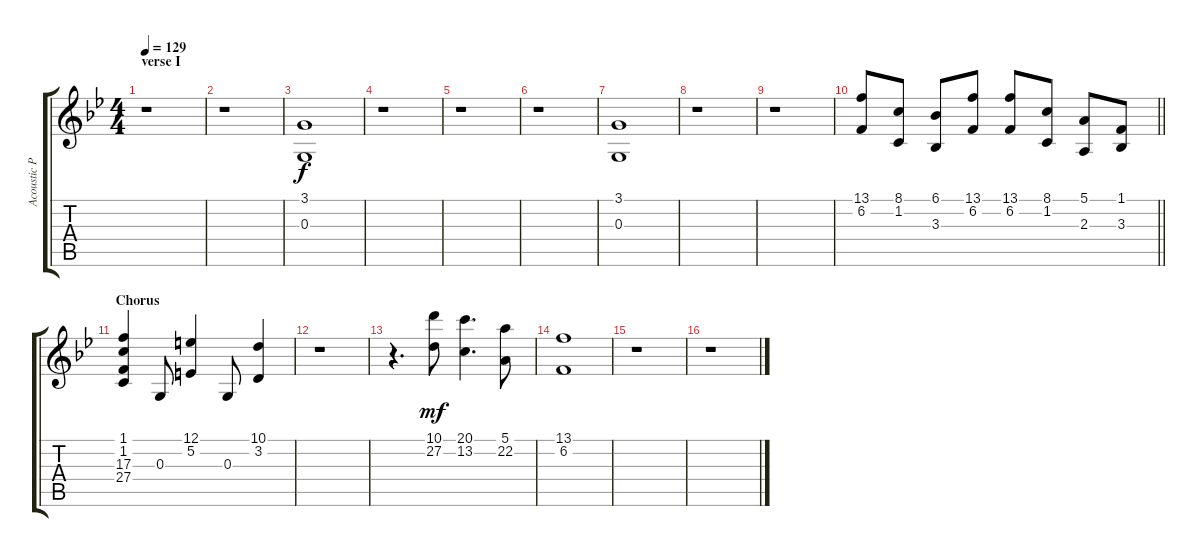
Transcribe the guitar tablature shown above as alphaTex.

\track ("Acoustic Piano" "Acoustic P") {instrument acousticgrandpiano}
\staff {score tabs}
\tuning (E4 B3 G3 D3 A2 E2) {hide}
\ts (4 4)
\section ("" "verse I")
\tempo 129
\clef g2
\ks bb
r.1{dy f instrument acousticgrandpiano} |
r.1 |
(3.1 0.3).1{instrument tubularbells} |
r.1 |
r.1 |
r.1 |
(3.1 0.3).1 |
r.1 |
r.1 |
\barLineRight lightlight
(13.1 6.2).8{instrument acousticgrandpiano} (8.1 1.2).8 (6.1 3.3).8 (13.1 6.2).8 (13.1 6.2).8 (8.1 1.2).8 (5.1 2.3).8 (1.1 3.3).8 |
\section ("" "Chorus")
(1.1 1.2 17.3 27.4).4 0.3.8 (12.1 5.2).4 0.3.8 (10.1 3.2).4 |
r.1 |
r.4{d} (10.1 27.2).8{dy mf} (20.1 13.2).4{d} (5.1 22.2).8 |
(13.1 6.2).1 |
r.1 |
r.1
